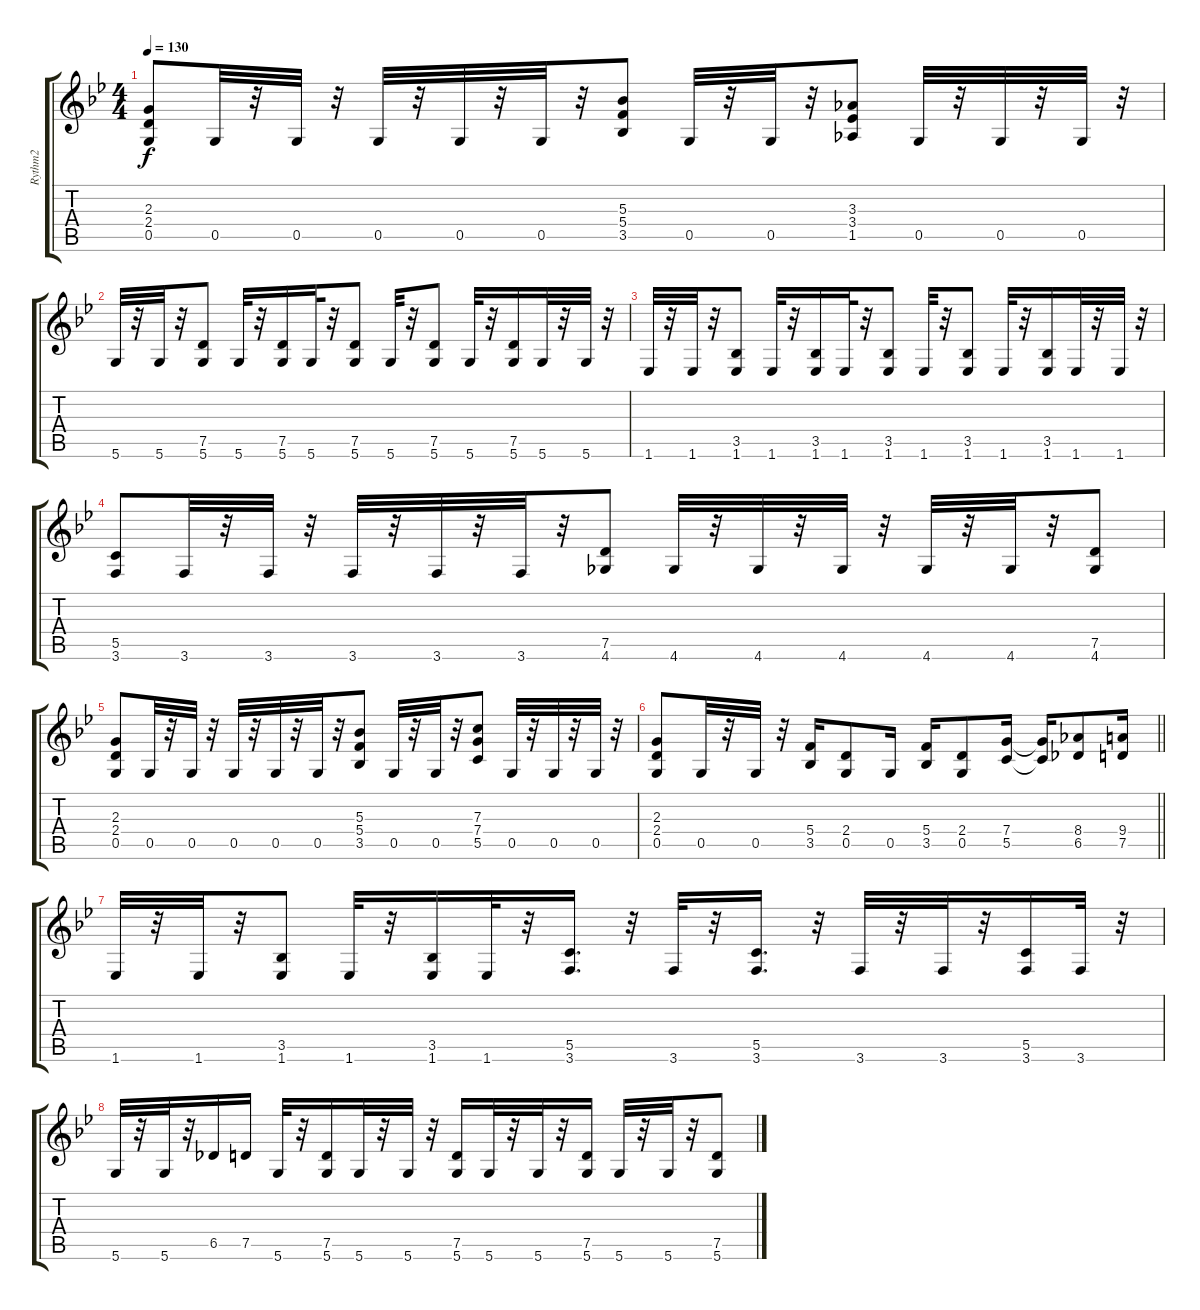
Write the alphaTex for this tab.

\track ("Rythm2" "Rythm2") {instrument overdrivenguitar}
\staff {score tabs}
\tuning (D4 A3 F3 C3 G2 D2) {hide}
\ts (4 4)
\tempo 130
\clef g2
\ks bb
(2.3 2.4 0.5).8{dy f} 0.5.32 r.32 0.5.32 r.32 0.5.32 r.32 0.5.32 r.32 0.5.32 r.32 (5.3 5.4 3.5).8 0.5.32 r.32 0.5.32 r.32 (3.3 3.4 1.5).8 0.5.32 r.32 0.5.32 r.32 0.5.32 r.32 |
5.6.32 r.32 5.6.32 r.32 (7.5 5.6).8 5.6.32 r.32 (7.5 5.6).16 5.6.32 r.32 (7.5 5.6).8 5.6.32 r.32 (7.5 5.6).8 5.6.32 r.32 (7.5 5.6).16 5.6.32 r.32 5.6.32 r.32 |
1.6.32 r.32 1.6.32 r.32 (3.5 1.6).8 1.6.32 r.32 (3.5 1.6).16 1.6.32 r.32 (3.5 1.6).8 1.6.32 r.32 (3.5 1.6).8 1.6.32 r.32 (3.5 1.6).16 1.6.32 r.32 1.6.32 r.32 |
(5.5 3.6).8 3.6.32 r.32 3.6.32 r.32 3.6.32 r.32 3.6.32 r.32 3.6.32 r.32 (7.5 4.6).8 4.6.32 r.32 4.6.32 r.32 4.6.32 r.32 4.6.32 r.32 4.6.32 r.32 (7.5 4.6).8 |
(2.3 2.4 0.5).8 0.5.32 r.32 0.5.32 r.32 0.5.32 r.32 0.5.32 r.32 0.5.32 r.32 (5.3 5.4 3.5).8 0.5.32 r.32 0.5.32 r.32 (7.3 7.4 5.5).8 0.5.32 r.32 0.5.32 r.32 0.5.32 r.32 |
\barLineRight lightlight
(2.3 2.4 0.5).8 0.5.32 r.32 0.5.32 r.32 (5.4 3.5).16 (2.4 0.5).8 0.5.16 (5.4 3.5).16 (2.4 0.5).8 (7.4 5.5).16 (7.4{t} 5.5{t}).16 (8.4 6.5).8 (9.4 7.5).16 |
1.6.32 r.32 1.6.32 r.32 (3.5 1.6).8 1.6.32 r.32 (3.5 1.6).16 1.6.32 r.32 (5.5 3.6).16{d} r.32 3.6.32 r.32 (5.5 3.6).16{d} r.32 3.6.32 r.32 3.6.32 r.32 (5.5 3.6).16 3.6.32 r.32 |
5.6.32 r.32 5.6.32 r.32 6.5.16 7.5.16 5.6.32 r.32 (7.5 5.6).16 5.6.32 r.32 5.6.32 r.32 (7.5 5.6).16 5.6.32 r.32 5.6.32 r.32 (7.5 5.6).16 5.6.32 r.32 5.6.32 r.32 (7.5 5.6).8
